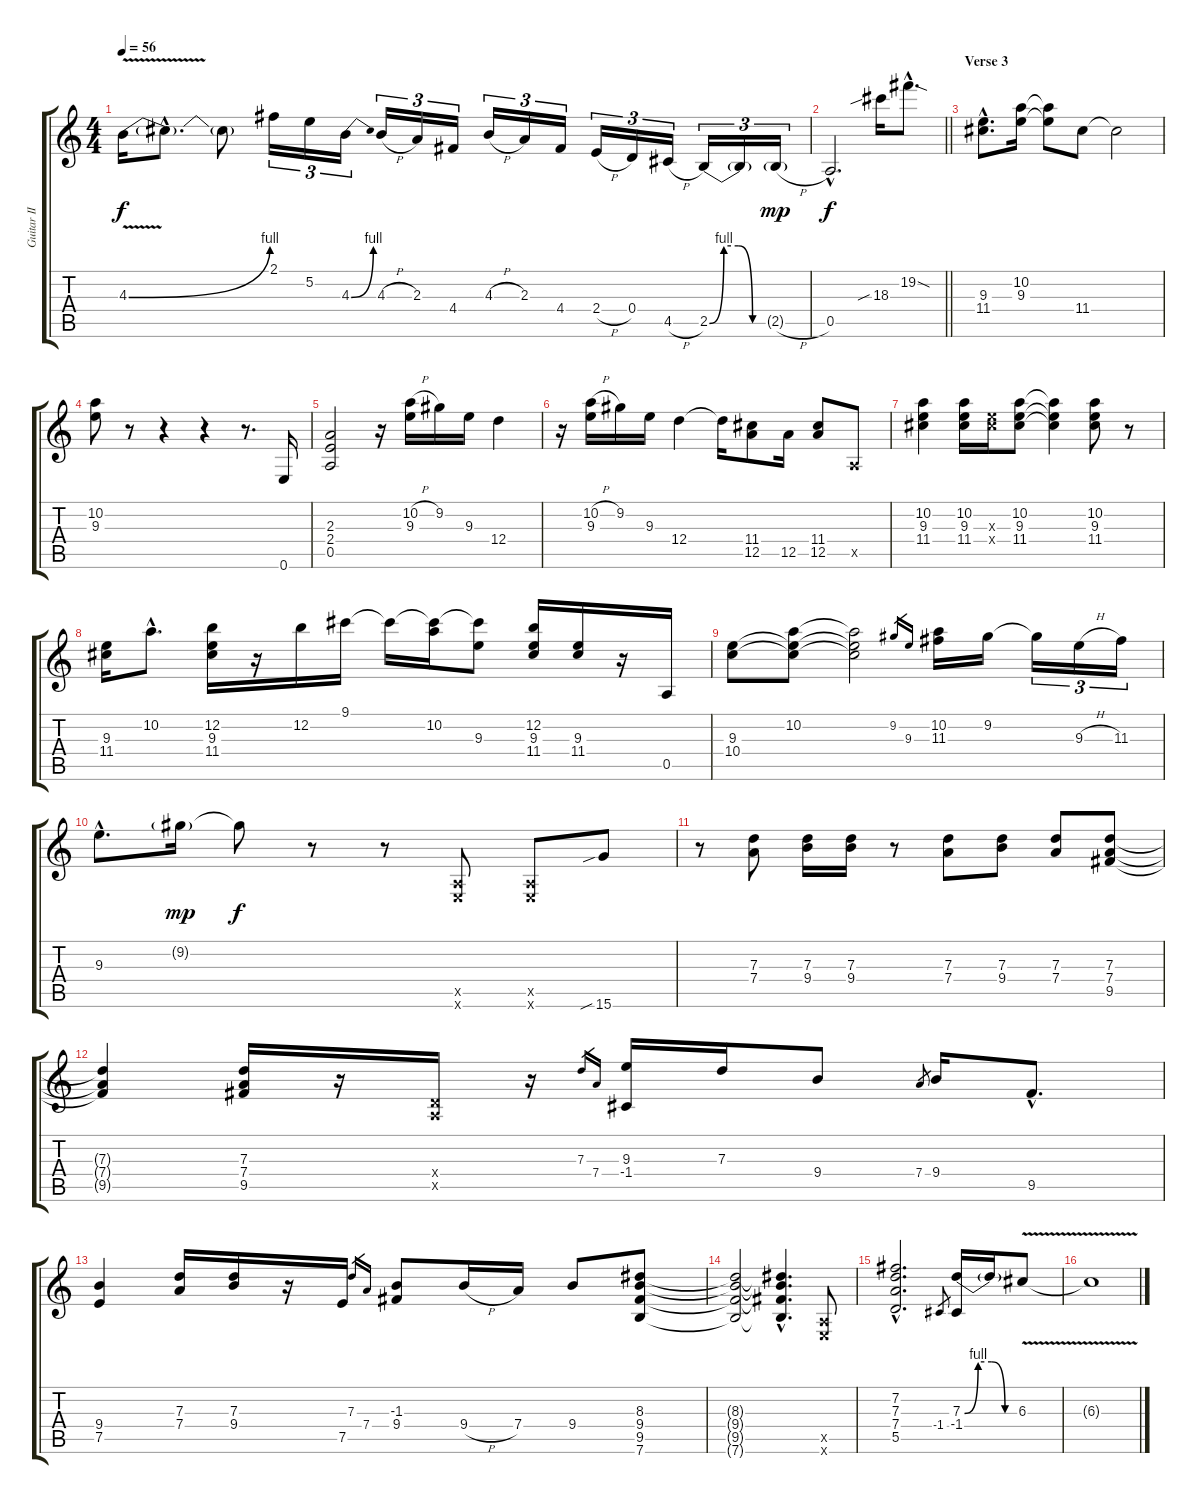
\track ("Guitar II" "Guitar II") {instrument distortionguitar}
\staff {score tabs}
\tuning (E4 B3 G3 D3 A2 E2) {hide}
\ts (4 4)
\tempo 56
\clef g2
\ks c
4.3{be (bend 0 0 60 4) v}.16{dy f} 4.3{hac t}.8{d} 4.3{t}.8 2.1.16{tu (3 2)} 5.2.16{tu (3 2)} 4.3{be (bend 0 0 60 4)}.16{tu (3 2)} 4.3{h}.16{tu (3 2)} 2.3.16{tu (3 2)} 4.4.16{tu (3 2)} 4.3{h}.16{tu (3 2)} 2.3.16{tu (3 2)} 4.4.16{tu (3 2)} 2.4{h}.16{tu (3 2)} 0.4.16{tu (3 2)} 4.5{h}.16{tu (3 2)} 2.5{be (custom 0 0 15 4 30 4 45 0 60 0)}.16{tu (3 2)} 2.5{t}.16{tu (3 2)} 2.5{h g}.16{tu (3 2) dy mp} |
\barLineRight lightlight
0.5{hac}.2{d dy f} 18.3{sib}.16 19.2{sod hac}.8{d} |
\section ("" "Verse 3")
(9.3{hac} 11.4{hac}).8{d} (10.2 9.3).16 (10.2{t} 9.3{t}).8 11.4.8 11.4{t}.2 |
(10.2 9.3).8 r.8 r.4 r.4 r.8{d} 0.6.16 |
(2.3 2.4 0.5).2 r.16 (10.2{h} 9.3).16 9.2.16 9.3.16 12.4.4 |
r.16 (10.2{h} 9.3).16 9.2.16 9.3.16 12.4.4 12.4{t}.16 (11.4 12.5).8 12.5.16 (11.4 12.5).8 0.5{x}.8 |
(10.2 9.3 11.4).4 (10.2 9.3 11.4).16 (9.3{x} 11.4{x}).16 (10.2 9.3 11.4).8 (10.2{t} 9.3{t} 11.4{t}).4 (10.2 9.3 11.4).8 r.8 |
(9.3 11.4).16 10.2{hac}.8{d} (12.2 9.3 11.4).16 r.16 12.2.16 9.1.16 9.1{t}.16 (9.1{t} 10.2).16 (9.1{t} 9.3).8 (12.2 9.3 11.4).16 (9.3 11.4).16 r.16 0.5.16 |
(9.3 10.4).8 (10.2 9.3{t} 10.4{t}).8 (10.2{t} 9.3{t} 10.4{t}).2 9.2.16{gr} 9.3.16{gr} (10.2 11.3).16 9.2.16 9.2{t}.16{tu (3 2)} 9.3{h}.16{tu (3 2)} 11.3.16{tu (3 2)} |
9.3{hac}.8{d} 9.2{g}.16{dy mp} 9.2{t}.8{dy f} r.8 r.8 (0.5{x} 0.6{x}).8 (0.5{x} 0.6{x}).8 15.6{sib}.8 |
r.8 (7.3 7.4).8 (7.3 9.4).16 (7.3 9.4).16 r.8 (7.3 7.4).8 (7.3 9.4).8 (7.3 7.4).8 (7.3 7.4 9.5).8 |
(7.3{t} 7.4{t} 9.5{t}).4 (7.3 7.4 9.5).16 r.16 (0.4{x} 0.5{x}).16 r.16 7.3.16{gr} 7.4.16{gr} (9.3 -1.4).16 7.3.16 9.4.8 7.4.8{gr} 9.4.16 9.5{hac}.8{d} |
(9.4 7.5).4 (7.3 7.4).16 (7.3 9.4).16 r.16 7.5.16 7.3.16{gr} 7.4.16{gr} (-1.3 9.4).8 9.4{h}.16 7.4.16 9.4.8 (8.3 9.4 9.5 7.6).8 |
(8.3{t} 9.4{t} 9.5{t} 7.6{t}).2 (8.3{hac t} 9.4{hac t} 9.5{hac t} 7.6{hac t}).4{d} (0.5{x} 0.6{x}).8 |
(7.2{hac} 7.3{hac} 7.4{hac} 5.5{hac}).2{d} -1.4.8{gr} (7.3{be (custom 0 0 15 4 30 4 45 0 60 0)} -1.4).16 7.3{t}.16 6.3{v}.8 |
6.3{t}.1
